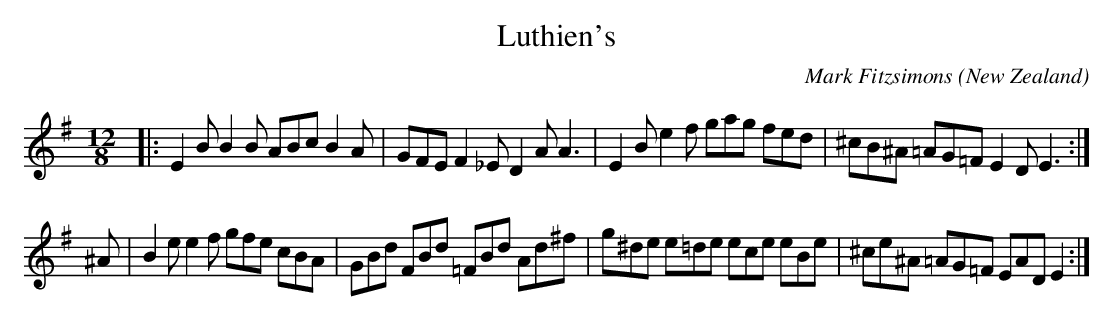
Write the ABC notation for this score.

X:1
T:Luthien's
C:Mark Fitzsimons
M:12/8
O:New Zealand
K:E minor
|:E2B B2B ABc B2A| GFE F2_E D2A A3 | \
E2B e2f gag fed  |^cB^A =AG=F E2D E3:|
^A|B2e e2f gfe cBA | GBd FBd =FBd Ad^f|\
g^de e=de ece eBe|^ce^A =AG=F EADE2:|
